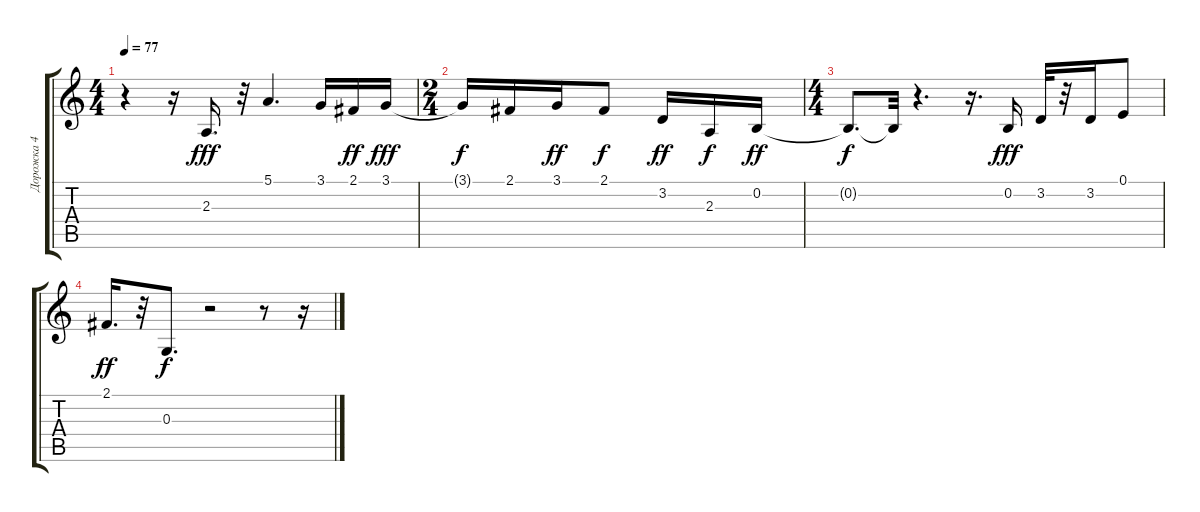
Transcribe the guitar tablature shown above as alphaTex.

\track ("Дорожка 4" "Дорожка 4") {instrument tenorsax}
\staff {score tabs}
\tuning (E4 B3 G3 D3 A2 E2) {hide}
\ts (4 4)
\tempo 77
\clef g2
\ks c
r.4{dy f} r.16 2.3.16{d dy fff} r.32 5.1.4{d} 3.1.16 2.1.16{dy ff} 3.1.16{dy fff} |
\ts (2 4)
3.1{t}.16{dy f} 2.1.16 3.1.16{dy ff} 2.1.8{dy f} 3.2.16{dy ff} 2.3.16{dy f} 0.2.16{dy ff} |
\ts (4 4)
0.2{t}.8{d dy f} 0.2{t}.32 r.4{d} r.16{d} 0.2.16{dy fff} 3.2.32 r.32 3.2.16 0.1.8 |
2.1.16{d dy ff} r.32 0.3.8{d dy f} r.2 r.8 r.16
